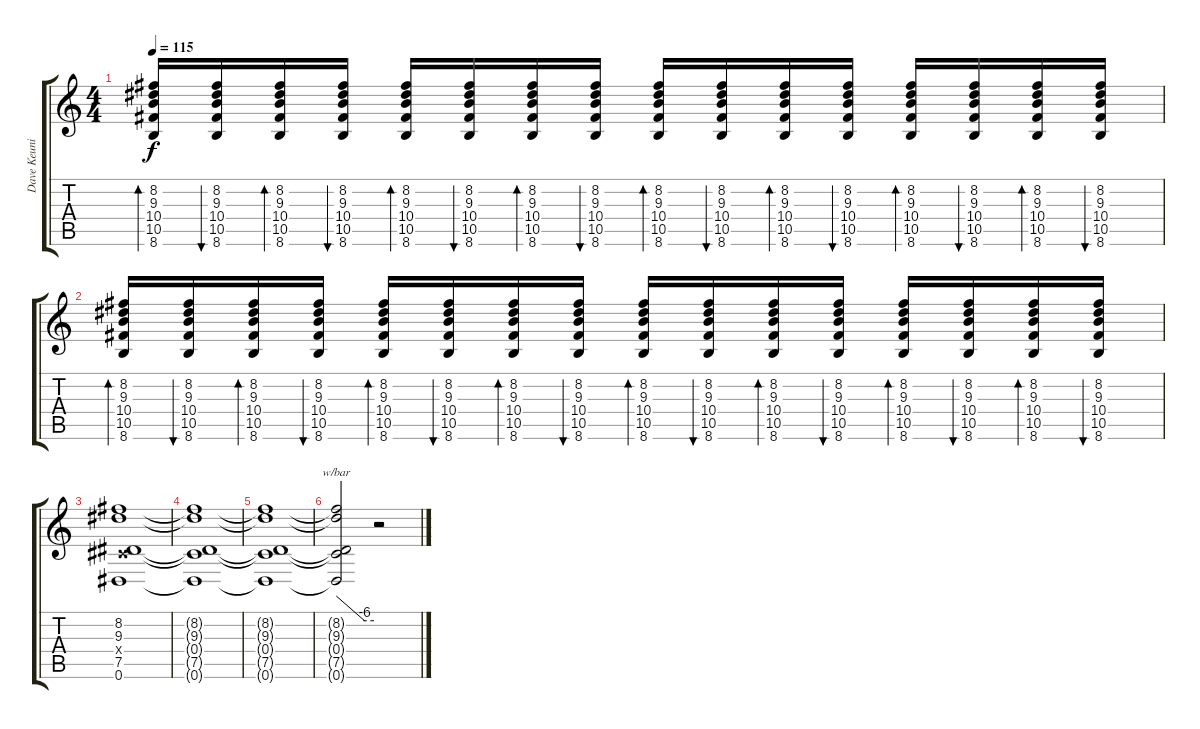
\track ("Dave Keuning (Guitar 1)" "Dave Keuni") {instrument overdrivenguitar}
\staff {score tabs}
\tuning (Eb4 Bb3 Gb3 Db3 Ab2 Eb2) {hide}
\ts (4 4)
\tempo 115
\clef g2
\ks c
(8.2 9.3 10.4 10.5 8.6).16{bd 120 dy f} (8.2 9.3 10.4 10.5 8.6).16{bu 120} (8.2 9.3 10.4 10.5 8.6).16{bd 120} (8.2 9.3 10.4 10.5 8.6).16{bu 120} (8.2 9.3 10.4 10.5 8.6).16{bd 120} (8.2 9.3 10.4 10.5 8.6).16{bu 120} (8.2 9.3 10.4 10.5 8.6).16{bd 120} (8.2 9.3 10.4 10.5 8.6).16{bu 120} (8.2 9.3 10.4 10.5 8.6).16{bd 120} (8.2 9.3 10.4 10.5 8.6).16{bu 60} (8.2 9.3 10.4 10.5 8.6).16{bd 120} (8.2 9.3 10.4 10.5 8.6).16{bu 60} (8.2 9.3 10.4 10.5 8.6).16{bd 120} (8.2 9.3 10.4 10.5 8.6).16{bu 120} (8.2 9.3 10.4 10.5 8.6).16{bd 120} (8.2 9.3 10.4 10.5 8.6).16{bu 120} |
(8.2 9.3 10.4 10.5 8.6).16{bd 120} (8.2 9.3 10.4 10.5 8.6).16{bu 120} (8.2 9.3 10.4 10.5 8.6).16{bd 120} (8.2 9.3 10.4 10.5 8.6).16{bu 120} (8.2 9.3 10.4 10.5 8.6).16{bd 120} (8.2 9.3 10.4 10.5 8.6).16{bu 120} (8.2 9.3 10.4 10.5 8.6).16{bd 120} (8.2 9.3 10.4 10.5 8.6).16{bu 120} (8.2 9.3 10.4 10.5 8.6).16{bd 120} (8.2 9.3 10.4 10.5 8.6).16{bu 60} (8.2 9.3 10.4 10.5 8.6).16{bd 120} (8.2 9.3 10.4 10.5 8.6).16{bu 60} (8.2 9.3 10.4 10.5 8.6).16{bd 120} (8.2 9.3 10.4 10.5 8.6).16{bu 120} (8.2 9.3 10.4 10.5 8.6).16{bd 120} (8.2 9.3 10.4 10.5 8.6).16{bu 120} |
(8.2 9.3 0.4{x} 7.5 0.6).1 |
(8.2{t} 9.3{t} 0.4{t} 7.5{t} 0.6{t}).1 |
(8.2{t} 9.3{t} 0.4{t} 7.5{t} 0.6{t}).1 |
(8.2{t} 9.3{t} 0.4{t} 7.5{t} 0.6{t}).2{tbe (custom default 0 0 45 -24 60 -24)} r.2
